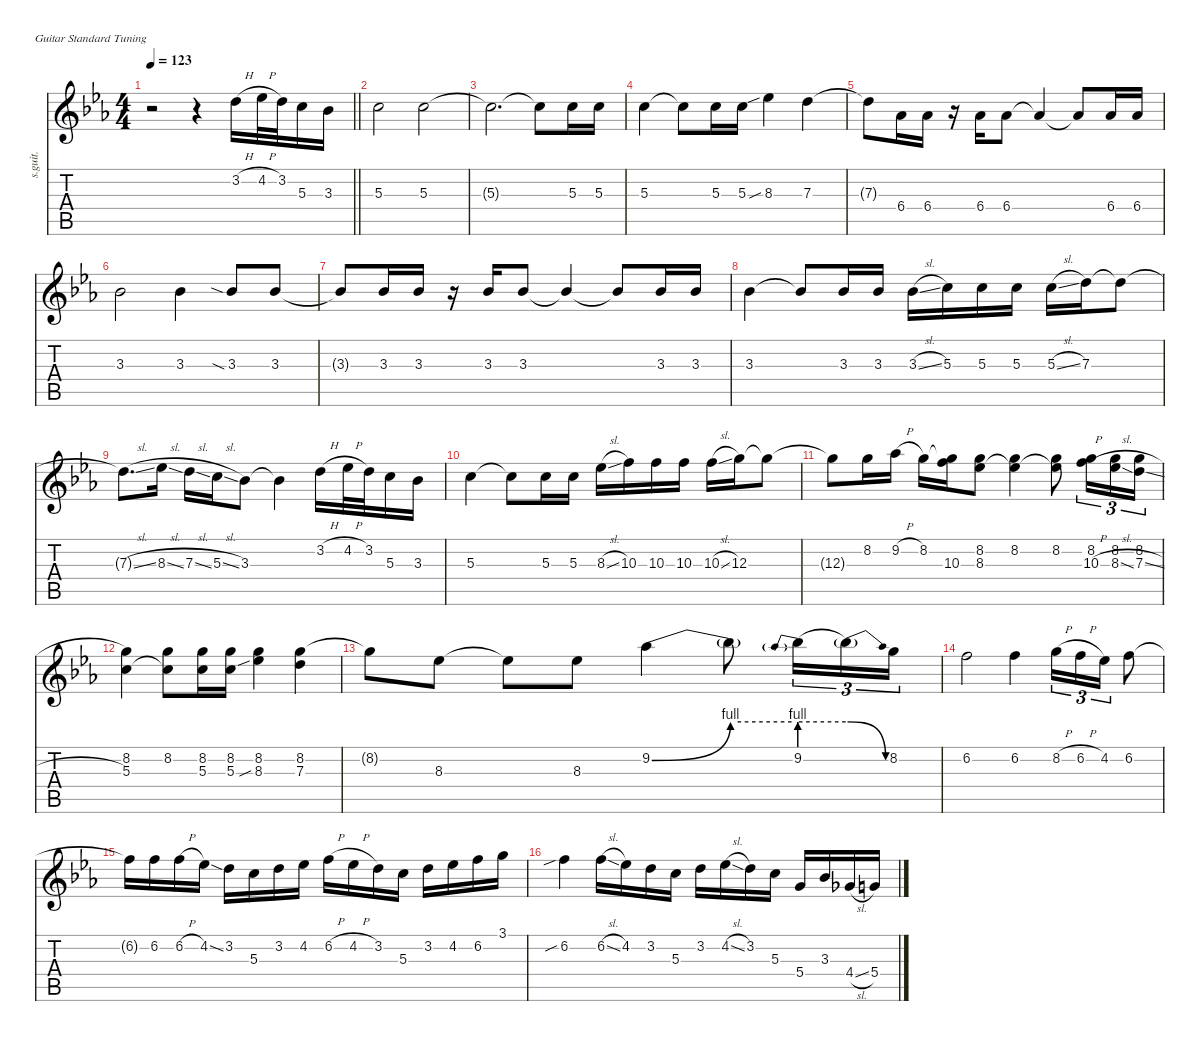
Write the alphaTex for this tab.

\defaultSystemsLayout 4
\hideDynamics
\bracketExtendMode nobrackets
\otherSystemsTrackNameOrientation horizontal
\track ("Track 1" "s.guit.") {instrument acousticguitarsteel}
\staff {score tabs}
\tuning (E4 B3 G3 D3 A2 E2)
\ts (4 4)
\beaming (8 2 2 2 2)
\tempo 123
\clef g2
\barLineRight lightlight
\ks cminor
r.2{dy f instrument acousticguitarsteel beam Down} r.4{beam Down} 3.2{h acc forcenatural}.16{beam Down} 4.2{h acc b}.32{beam Down} 3.2{acc forcenatural}.32{beam Down} 5.3{acc forcenatural}.16{beam Down} 3.3{acc b}.16{beam Down} |
5.3{acc forcenatural}.2{beam Down} 5.3{acc forcenatural}.2{beam Down} |
5.3{t acc forcenatural}.2{d beam Down} 5.3{t acc forcenatural}.8{beam Down} 5.3{acc forcenatural}.16{beam Down} 5.3{acc forcenatural}.16{beam Down} |
5.3{acc forcenatural}.4{beam Down} 5.3{t acc forcenatural}.8{beam Down} 5.3{acc forcenatural}.16{beam Down} 5.3{acc forcenatural}.16{beam Down} 8.3{sib acc b}.4{beam Down} 7.3{acc forcenatural}.4{beam Down} |
7.3{t acc forcenatural}.8{beam Down} 6.4{acc b}.16{beam Down} 6.4{acc b}.16{beam Down} r.16{beam Down} 6.4{acc b}.16{beam Up} 6.4{acc b}.8{beam Up} 6.4{t acc b}.4{beam Up} 6.4{t acc b}.8{beam Up} 6.4{acc b}.16{beam Up} 6.4{acc b}.16{beam Up} |
3.3{acc b}.2{beam Down} 3.3{acc b}.4{beam Down} 3.3{sia acc b}.8{beam Up} 3.3{acc b}.8{beam Up} |
3.3{t acc b}.8{beam Up} 3.3{acc b}.16{beam Up} 3.3{acc b}.16{beam Up} r.16{beam Up} 3.3{acc b}.16{beam Up} 3.3{acc b}.8{beam Up} 3.3{t acc b}.4{beam Up} 3.3{t acc b}.8{beam Up} 3.3{acc b}.16{beam Up} 3.3{acc b}.16{beam Up} |
3.3{acc b}.4{beam Down} 3.3{t acc b}.8{beam Up} 3.3{acc b}.16{beam Up} 3.3{acc b}.16{beam Up} 3.3{sl acc b}.16{beam Down} 5.3{acc forcenatural}.16{beam Down} 5.3{acc forcenatural}.16{beam Down} 5.3{acc forcenatural}.16{beam Down} 5.3{sl acc forcenatural}.16{beam Down} 7.3{acc forcenatural}.16{beam Down} 7.3{t acc forcenatural}.8{beam Down} |
7.3{sl t acc forcenatural}.8{d beam Down} 8.3{sl acc b}.16{beam Down} 7.3{sl acc forcenatural}.16{beam Down} 5.3{sl acc forcenatural}.16{beam Down} 3.3{acc b}.8{beam Down} 3.3{t acc b}.4{beam Down} 3.2{h acc forcenatural}.16{beam Down} 4.2{h acc b}.32{beam Down} 3.2{acc forcenatural}.32{beam Down} 5.3{acc forcenatural}.16{beam Down} 3.3{acc b}.16{beam Down} |
5.3{acc forcenatural}.4{beam Down} 5.3{t acc forcenatural}.8{beam Down} 5.3{acc forcenatural}.16{beam Down} 5.3{acc forcenatural}.16{beam Down} 8.3{sl acc b}.16{beam Down} 10.3{acc forcenatural}.16{beam Down} 10.3{acc forcenatural}.16{beam Down} 10.3{acc forcenatural}.16{beam Down} 10.3{sl acc forcenatural}.16{beam Down} 12.3{acc forcenatural}.16{beam Down} 12.3{t acc forcenatural}.8{beam Down} |
12.3{t acc forcenatural}.8{beam Down} 8.2{acc forcenatural}.16{beam Down} 9.2{h acc b}.16{beam Down} 8.2{acc forcenatural}.16{beam Down} (10.3{acc forcenatural} 8.2{t acc forcenatural}).16{beam Down} (8.3{acc b} 8.2{acc forcenatural}).8{beam Down} (8.3{t acc b} 8.2{acc forcenatural}).4{beam Down} (8.3{t acc b} 8.2{acc forcenatural}).8{beam Down} (10.3{h acc forcenatural} 8.2{acc forcenatural}).16{tu (3 2) beam Down} (8.3{sl acc b} 8.2{acc forcenatural}).16{tu (3 2) beam Down} (7.3{sl acc forcenatural} 8.2{acc forcenatural}).16{tu (3 2) beam Down} |
(5.3{acc forcenatural} 8.2{acc forcenatural}).4{beam Down} (5.3{t acc forcenatural} 8.2{acc forcenatural}).8{beam Down} (5.3{acc forcenatural} 8.2{acc forcenatural}).16{beam Down} (5.3{acc forcenatural} 8.2{acc forcenatural}).16{beam Down} (8.3{sib acc b} 8.2{acc forcenatural}).4{beam Down} (7.3{acc forcenatural} 8.2{acc forcenatural}).4{beam Down} |
8.2{t acc forcenatural}.8{beam Down} 8.3{acc b}.8{beam Down} 8.3{t acc b}.8{beam Down} 8.3{acc b}.8{beam Down} 9.2{be (bend 0 0 60 4) acc b}.4{beam Down} 9.2{be (hold 0 4 60 4) t}.8{beam Down} 9.2{be (prebend 0 4 60 4)}.16{tu (3 2) beam Down} 9.2{be (release 0 4 60 0) t}.16{tu (3 2) beam Down} 8.2{acc forcenatural}.16{tu (3 2) beam Down} |
6.2{acc forcenatural}.2{beam Down} 6.2{acc forcenatural}.4{beam Down} 8.2{h acc forcenatural}.16{tu (3 2) beam Down} 6.2{h acc forcenatural}.16{tu (3 2) beam Down} 4.2{acc b}.16{tu (3 2) beam Down} 6.2{acc forcenatural}.8{beam Down} |
6.2{t acc forcenatural}.16{beam Down} 6.2{acc forcenatural}.16{beam Down} 6.2{h acc forcenatural}.16{beam Down} 4.2{ss acc b}.16{beam Down} 3.2{acc forcenatural}.16{beam Down} 5.3{acc forcenatural}.16{beam Down} 3.2{acc forcenatural}.16{beam Down} 4.2{acc b}.16{beam Down} 6.2{h acc forcenatural}.16{beam Down} 4.2{h acc b}.16{beam Down} 3.2{acc forcenatural}.16{beam Down} 5.3{acc forcenatural}.16{beam Down} 3.2{acc forcenatural}.16{beam Down} 4.2{acc b}.16{beam Down} 6.2{acc forcenatural}.16{beam Down} 3.1{acc forcenatural}.16{beam Down} |
6.2{sib acc forcenatural}.4{beam Down} 6.2{sl acc forcenatural}.16{beam Down} 4.2{acc b}.16{beam Down} 3.2{acc forcenatural}.16{beam Down} 5.3{acc forcenatural}.16{beam Down} 3.2{acc forcenatural}.16{beam Down} 4.2{sl acc b}.16{beam Down} 3.2{acc forcenatural}.16{beam Down} 5.3{acc forcenatural}.16{beam Down} 5.4{acc forcenatural}.16{beam Up} 3.3{acc b}.16{beam Up} 4.4{sl acc b}.16{beam Up} 5.4{acc forcenatural}.16{beam Up}
